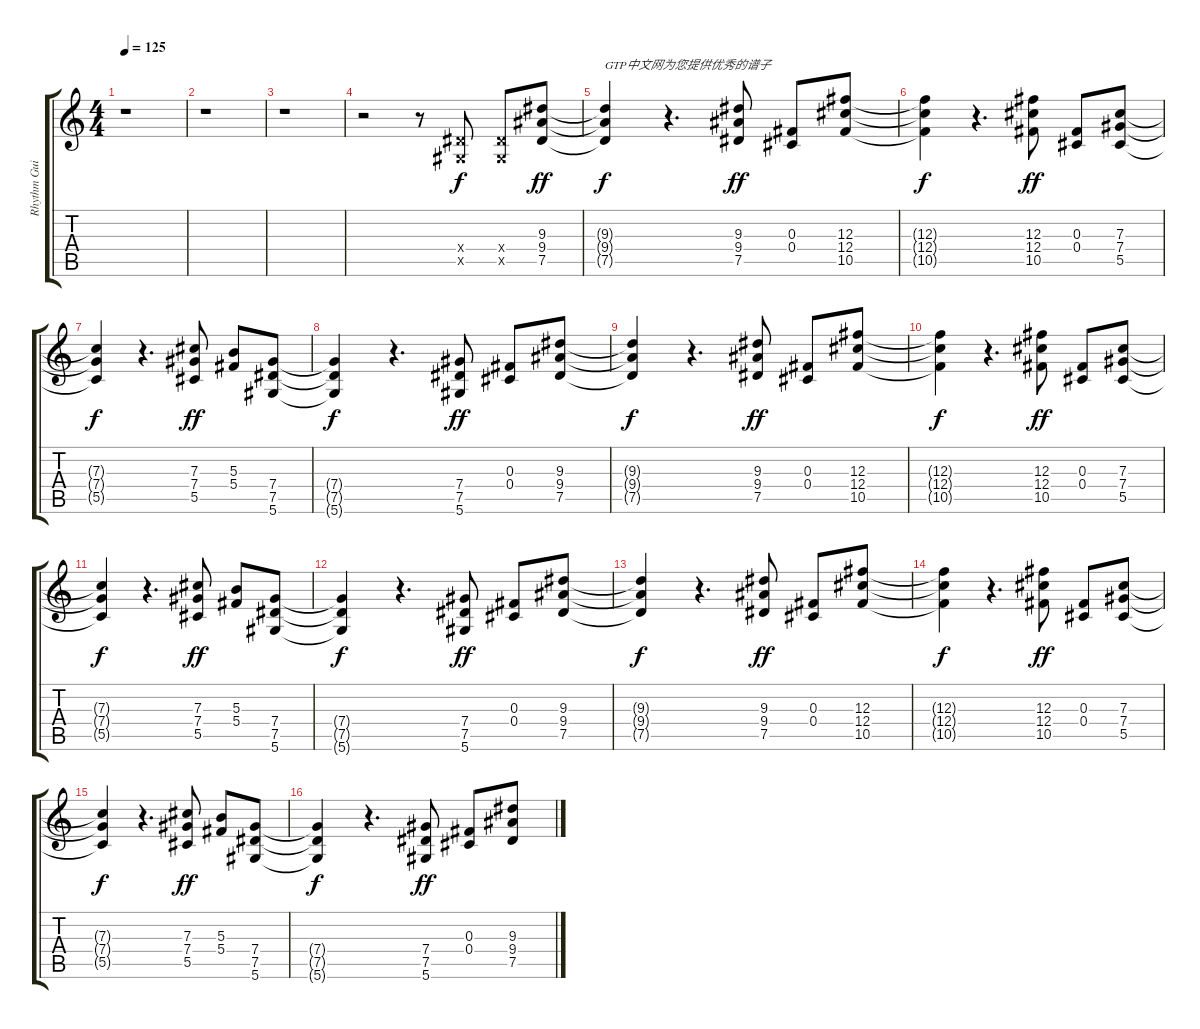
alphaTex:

\track ("Rhythm Guitar II" "Rhythm Gui") {instrument overdrivenguitar}
\staff {score tabs}
\tuning (Eb4 Bb3 Gb3 Db3 Ab2 Eb2) {hide}
\ts (4 4)
\tempo 125
\clef g2
\ks c
r.1{dy f instrument overdrivenguitar} |
r.1 |
r.1 |
r.2 r.8 (2.4{x} 0.5{x}).8 (2.4{x} 0.5{x}).8 (9.3 9.4 7.5).8{dy ff} |
(9.3{t} 9.4{t} 7.5{t}).4{txt "GTP中文网为您提供优秀的谱子" dy f} r.4{d} (9.3 9.4 7.5).8{dy ff} (0.3 0.4).8 (12.3 12.4 10.5).8 |
(12.3{t} 12.4{t} 10.5{t}).4{dy f} r.4{d} (12.3 12.4 10.5).8{dy ff} (0.3 0.4).8 (7.3 7.4 5.5).8 |
(7.3{t} 7.4{t} 5.5{t}).4{dy f} r.4{d} (7.3 7.4 5.5).8{dy ff} (5.3 5.4).8 (7.4 7.5 5.6).8 |
(7.4{t} 7.5{t} 5.6{t}).4{dy f} r.4{d} (7.4 7.5 5.6).8{dy ff} (0.3 0.4).8 (9.3 9.4 7.5).8 |
(9.3{t} 9.4{t} 7.5{t}).4{dy f} r.4{d} (9.3 9.4 7.5).8{dy ff} (0.3 0.4).8 (12.3 12.4 10.5).8 |
(12.3{t} 12.4{t} 10.5{t}).4{dy f} r.4{d} (12.3 12.4 10.5).8{dy ff} (0.3 0.4).8 (7.3 7.4 5.5).8 |
(7.3{t} 7.4{t} 5.5{t}).4{dy f} r.4{d} (7.3 7.4 5.5).8{dy ff} (5.3 5.4).8 (7.4 7.5 5.6).8 |
(7.4{t} 7.5{t} 5.6{t}).4{dy f} r.4{d} (7.4 7.5 5.6).8{dy ff} (0.3 0.4).8 (9.3 9.4 7.5).8 |
(9.3{t} 9.4{t} 7.5{t}).4{dy f} r.4{d} (9.3 9.4 7.5).8{dy ff} (0.3 0.4).8 (12.3 12.4 10.5).8 |
(12.3{t} 12.4{t} 10.5{t}).4{dy f} r.4{d} (12.3 12.4 10.5).8{dy ff} (0.3 0.4).8 (7.3 7.4 5.5).8 |
(7.3{t} 7.4{t} 5.5{t}).4{dy f} r.4{d} (7.3 7.4 5.5).8{dy ff} (5.3 5.4).8 (7.4 7.5 5.6).8 |
(7.4{t} 7.5{t} 5.6{t}).4{dy f} r.4{d} (7.4 7.5 5.6).8{dy ff} (0.3 0.4).8 (9.3 9.4 7.5).8
